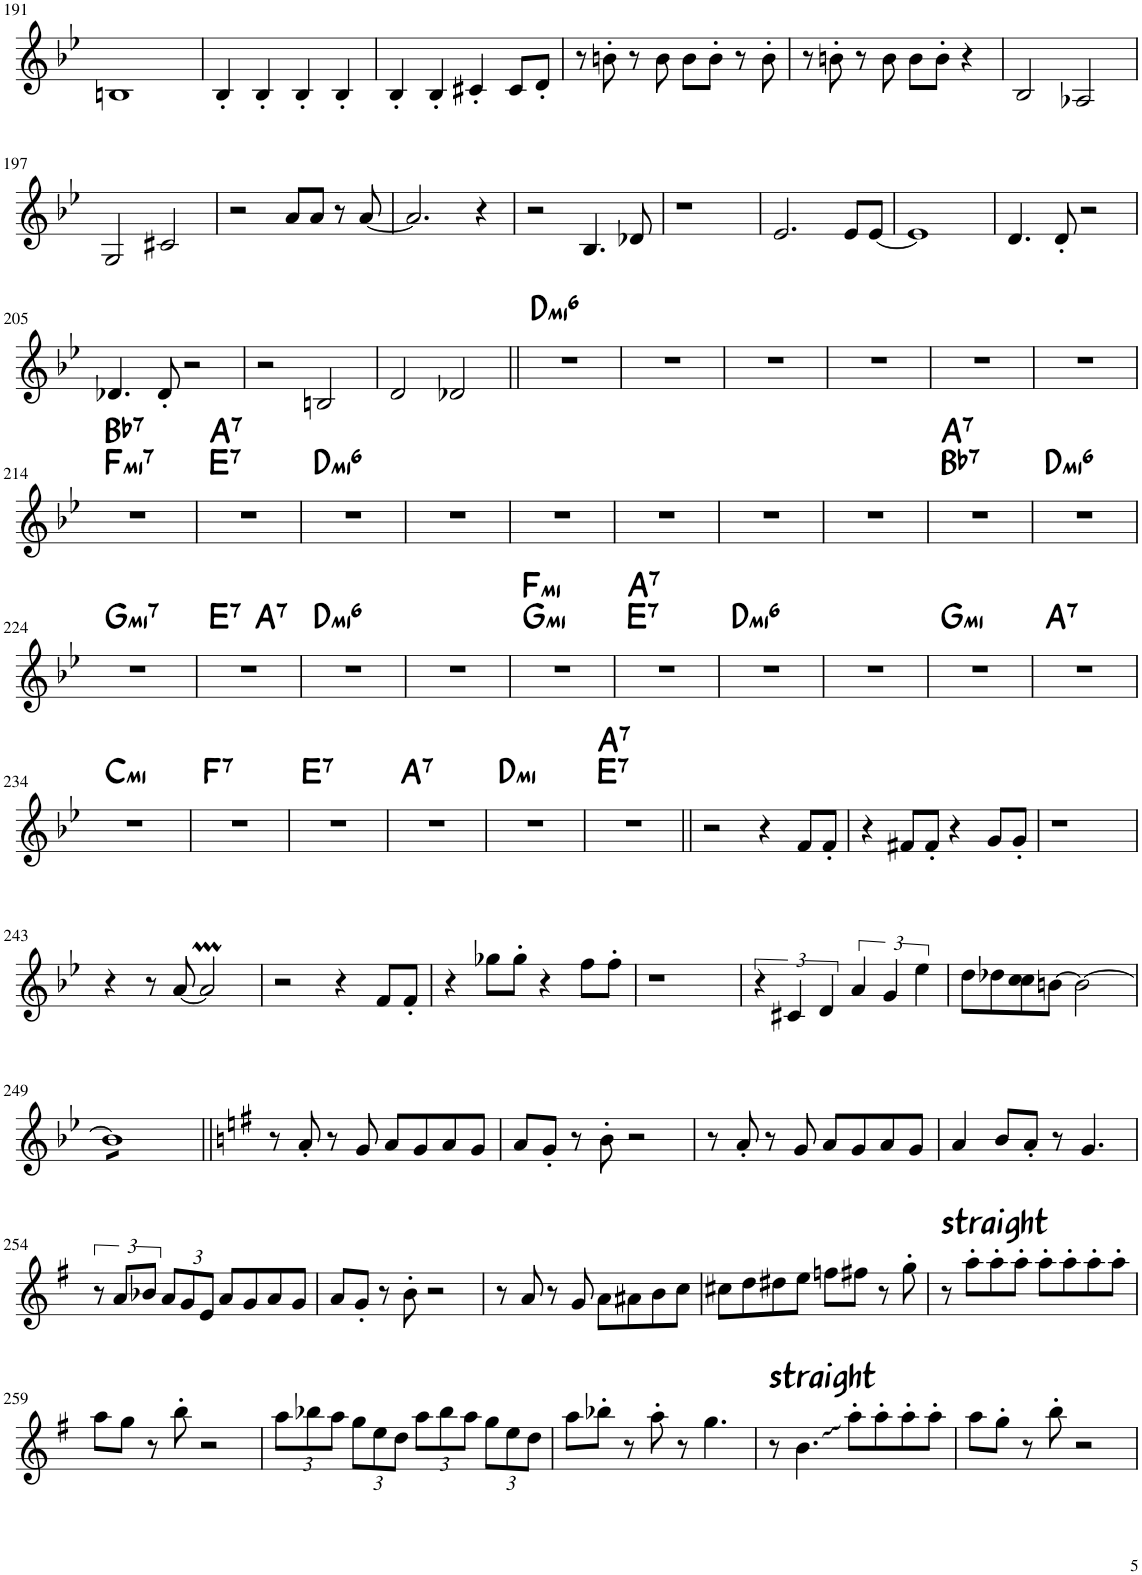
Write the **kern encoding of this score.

**kern	**harte
*part1	*part1
*staff1	*
*I"Violin 1	*
*I'Vln	*
!!LO:PB:g=z
*clefG2	*
*k[b-e-]	*
*M4/4	*
=191	=191
1Bn	.
=192	=192
4B-'/	.
4B-'/	.
4B-'/	.
4B-'/	.
=193	=193
4B-'/	.
4B-'/	.
4c#X'/	.
8c#/L	.
8d'/J	.
=194	=194
8r	.
8bn'\	.
8r	.
8b\	.
8b\L	.
8b'\J	.
8r	.
8b'\	.
=195	=195
8r	.
8bn'\	.
8r	.
8b\	.
8b\L	.
8b'\J	.
4r	.
=196	=196
2B-/	.
2A-X/	.
!!LO:LB:g=z
=197	=197
2G/	.
2c#X/	.
=198	=198
2r	.
8a/L	.
8a/J	.
8r	.
[8a/	.
=199	=199
2.a/]	.
4r	.
=200	=200
2r	.
4.B-/	.
8d-X/	.
=201	=201
1r	.
=202	=202
2.e-/	.
8e-/L	.
[8e-/J	.
=203	=203
1e-]	.
=204	=204
4.d/	.
8d'/	.
2r	.
!!LO:LB:g=z
=205	=205
4.d-X/	.
8d-'/	.
2r	.
=206	=206
2r	.
2Bn/	.
=207	=207
2d/	.
2d-X/	.
=208||	=208||
!	!LO:H:kt=m6
1r	D:min6
=209	=209
1r	.
=210	=210
1r	.
=211	=211
1r	.
=212	=212
1r	.
=213	=213
1r	.
!!LO:LB:g=z
=214	=214
!	!LO:H:n=1:kt=m7
!	!LO:H:n=2:kt=7
1r	F:min7 Bb:7
=215	=215
!	!LO:H:n=1:kt=7
!	!LO:H:n=2:kt=7
1r	E:7 A:7
=216	=216
!	!LO:H:kt=m6
1r	D:min6
=217	=217
1r	.
=218	=218
1r	.
=219	=219
1r	.
=220	=220
1r	.
=221	=221
1r	.
=222	=222
!	!LO:H:n=1:kt=7
!	!LO:H:n=2:kt=7
1r	Bb:7 A:7
=223	=223
!	!LO:H:kt=m6
1r	D:min6
!!LO:LB:g=z
=224	=224
!	!LO:H:kt=m7
1r	G:min7
=225	=225
!	!LO:H:kt=7
*^	*
1r	2ryy	E:7
!	!	!LO:H:kt=7
.	2ryy	A:7
=226	=226	=226
!	!	!LO:H:kt=m6
*v	*v	*
1r	D:min6
=227	=227
1r	.
=228	=228
!	!LO:H:n=1:kt=m
!	!LO:H:n=2:kt=m
1r	G:min F:min
=229	=229
!	!LO:H:n=1:kt=7
!	!LO:H:n=2:kt=7
1r	E:7 A:7
=230	=230
!	!LO:H:kt=m6
1r	D:min6
=231	=231
1r	.
=232	=232
!	!LO:H:kt=m
1r	G:min
=233	=233
!	!LO:H:kt=7
1r	A:7
!!LO:LB:g=z
=234	=234
!	!LO:H:kt=m
1r	C:min
=235	=235
!	!LO:H:kt=7
1r	F:7
=236	=236
!	!LO:H:kt=7
1r	E:7
=237	=237
!	!LO:H:kt=7
1r	A:7
=238	=238
!	!LO:H:kt=m
1r	D:min
=239	=239
!	!LO:H:n=1:kt=7
!	!LO:H:n=2:kt=7
1r	E:7 A:7
=240||	=240||
2r	.
4r	.
8f/L	.
8f'/J	.
=241	=241
4r	.
8f#X/L	.
8f#'/J	.
4r	.
8g/L	.
8g'/J	.
=242	=242
1r	.
!!LO:LB:g=z
=243	=243
4r	.
8r	.
[8a/	.
2am/]	.
=244	=244
2r	.
4r	.
8f/L	.
8f'/J	.
=245	=245
4r	.
8gg-X\L	.
8gg-'\J	.
4r	.
8ff\L	.
8ff'\J	.
=246	=246
1r	.
=247	=247
6r	.
6c#X/	.
6d/	.
6a/	.
6g/	.
6ee-\	.
=248	=248
8dd\L	.
8dd-X\	.
8cc\ 8cc\	.
[8bn\J	.
2b\_	.
!!LO:LB:g=z
=249	=249
*tremolo	*
8b]L	.
8b	.
8b	.
8b	.
8b	.
8b	.
8b	.
8bJ	.
*Xtremolo	*
=250||	=250||
*k[f#]	*
8r	.
8a'/	.
8r	.
8g/	.
8a/L	.
8g/	.
8a/	.
8g/J	.
=251	=251
8a/L	.
8g'/J	.
8r	.
8b'\	.
2r	.
=252	=252
8r	.
8a'/	.
8r	.
8g/	.
8a/L	.
8g/	.
8a/	.
8g/J	.
=253	=253
4a/	.
8b/L	.
8a'/J	.
8r	.
4.g/	.
!!LO:LB:g=z
=254	=254
12r	.
12a/L	.
12b-X/J	.
*Xbrackettup	*
12a/L	.
12g/	.
12e/J	.
8a/L	.
8g/	.
8a/	.
8g/J	.
=255	=255
8a/L	.
8g'/J	.
8r	.
8b'\	.
2r	.
=256	=256
8r	.
8a/	.
8r	.
8g/	.
8a\L	.
8a#X\	.
8b\	.
8cc\J	.
=257	=257
8cc#X\L	.
8dd\	.
8dd#X\	.
8ee\J	.
8ffn\L	.
8ff#X\J	.
8r	.
8gg'\	.
=258	=258
!	!LO:H:kt=straight
8r	N
8aa'\L	.
8aa'\	.
8aa'\J	.
8aa'\L	.
8aa'\	.
8aa'\	.
8aa'\J	.
!!LO:LB:g=z
=259	=259
8aa\L	.
8gg\J	.
8r	.
8bb'\	.
2r	.
=260	=260
12aa\L	.
12bb-X\	.
12aa\J	.
12gg\L	.
12ee\	.
12dd\J	.
12aa\L	.
12bb-\	.
12aa\J	.
12gg\L	.
12ee\	.
12dd\J	.
=261	=261
8aa\L	.
8bb-X'\J	.
8r	.
8aa'\	.
8r	.
4.gg\	.
=262	=262
!	!LO:H:kt=straight
8r	N
4.b\	.
8aa'\L	.
8aa'\	.
8aa'\	.
8aa'\J	.
=263	=263
8aa\L	.
8gg'\J	.
8r	.
8bb'\	.
2r	.
=	=
*-	*-
